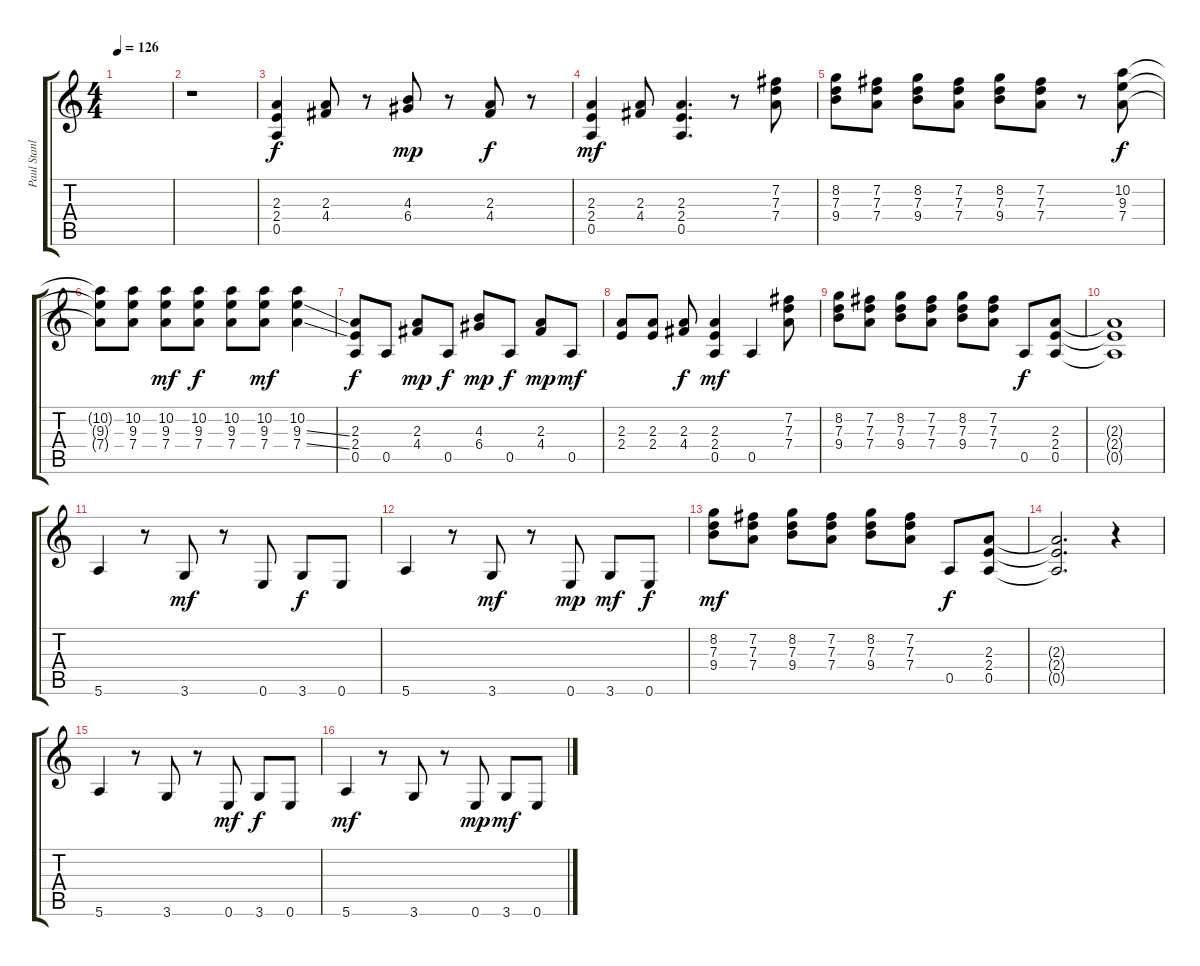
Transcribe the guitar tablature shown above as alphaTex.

\track ("Paul Stanley" "Paul Stanl") {instrument distortionguitar}
\staff {score tabs}
\tuning (E4 B3 G3 D3 A2 E2) {hide}
\ts (4 4)
\tempo 126
\clef g2
\ks c
|
r.1 |
(2.3 2.4 0.5).4 (2.3 4.4).8{dy f} r.8 (4.3 6.4).8{dy mp} r.8 (2.3 4.4).8{dy f} r.8 |
(2.3 2.4 0.5).4{dy mf} (2.3 4.4).8 (2.3 2.4 0.5).4{d} r.8 (7.2 7.3 7.4).8 |
(8.2 7.3 9.4).8 (7.2 7.3 7.4).8 (8.2 7.3 9.4).8 (7.2 7.3 7.4).8 (8.2 7.3 9.4).8 (7.2 7.3 7.4).8 r.8 (10.2 9.3 7.4).8{dy f} |
(10.2{t} 9.3{t} 7.4{t}).8 (10.2 9.3 7.4).8 (10.2 9.3 7.4).8{dy mf} (10.2 9.3 7.4).8{dy f} (10.2 9.3 7.4).8 (10.2 9.3 7.4).8{dy mf} (10.2 9.3{ss} 7.4{ss}).4 |
(2.3 2.4 0.5).8{dy f} 0.5.8 (2.3 4.4).8{dy mp} 0.5.8{dy f} (4.3 6.4).8{dy mp} 0.5.8{dy f} (2.3 4.4).8{dy mp} 0.5.8{dy mf} |
(2.3 2.4).8 (2.3 2.4).8 (2.3 4.4).8{dy f} (2.3 2.4 0.5).4{dy mf} 0.5.4 (7.2 7.3 7.4).8 |
(8.2 7.3 9.4).8 (7.2 7.3 7.4).8 (8.2 7.3 9.4).8 (7.2 7.3 7.4).8 (8.2 7.3 9.4).8 (7.2 7.3 7.4).8 0.5.8{dy f} (2.3 2.4 0.5).8 |
(2.3{t} 2.4{t} 0.5{t}).1 |
5.6.4 r.8 3.6.8{dy mf} r.8 0.6.8 3.6.8{dy f} 0.6.8 |
5.6.4 r.8 3.6.8{dy mf} r.8 0.6.8{dy mp} 3.6.8{dy mf} 0.6.8{dy f} |
(8.2 7.3 9.4).8{dy mf} (7.2 7.3 7.4).8 (8.2 7.3 9.4).8 (7.2 7.3 7.4).8 (8.2 7.3 9.4).8 (7.2 7.3 7.4).8 0.5.8{dy f} (2.3 2.4 0.5).8 |
(2.3{t} 2.4{t} 0.5{t}).2{d} r.4 |
5.6.4 r.8 3.6.8 r.8 0.6.8{dy mf} 3.6.8{dy f} 0.6.8 |
5.6.4{dy mf} r.8 3.6.8 r.8 0.6.8{dy mp} 3.6.8{dy mf} 0.6.8
